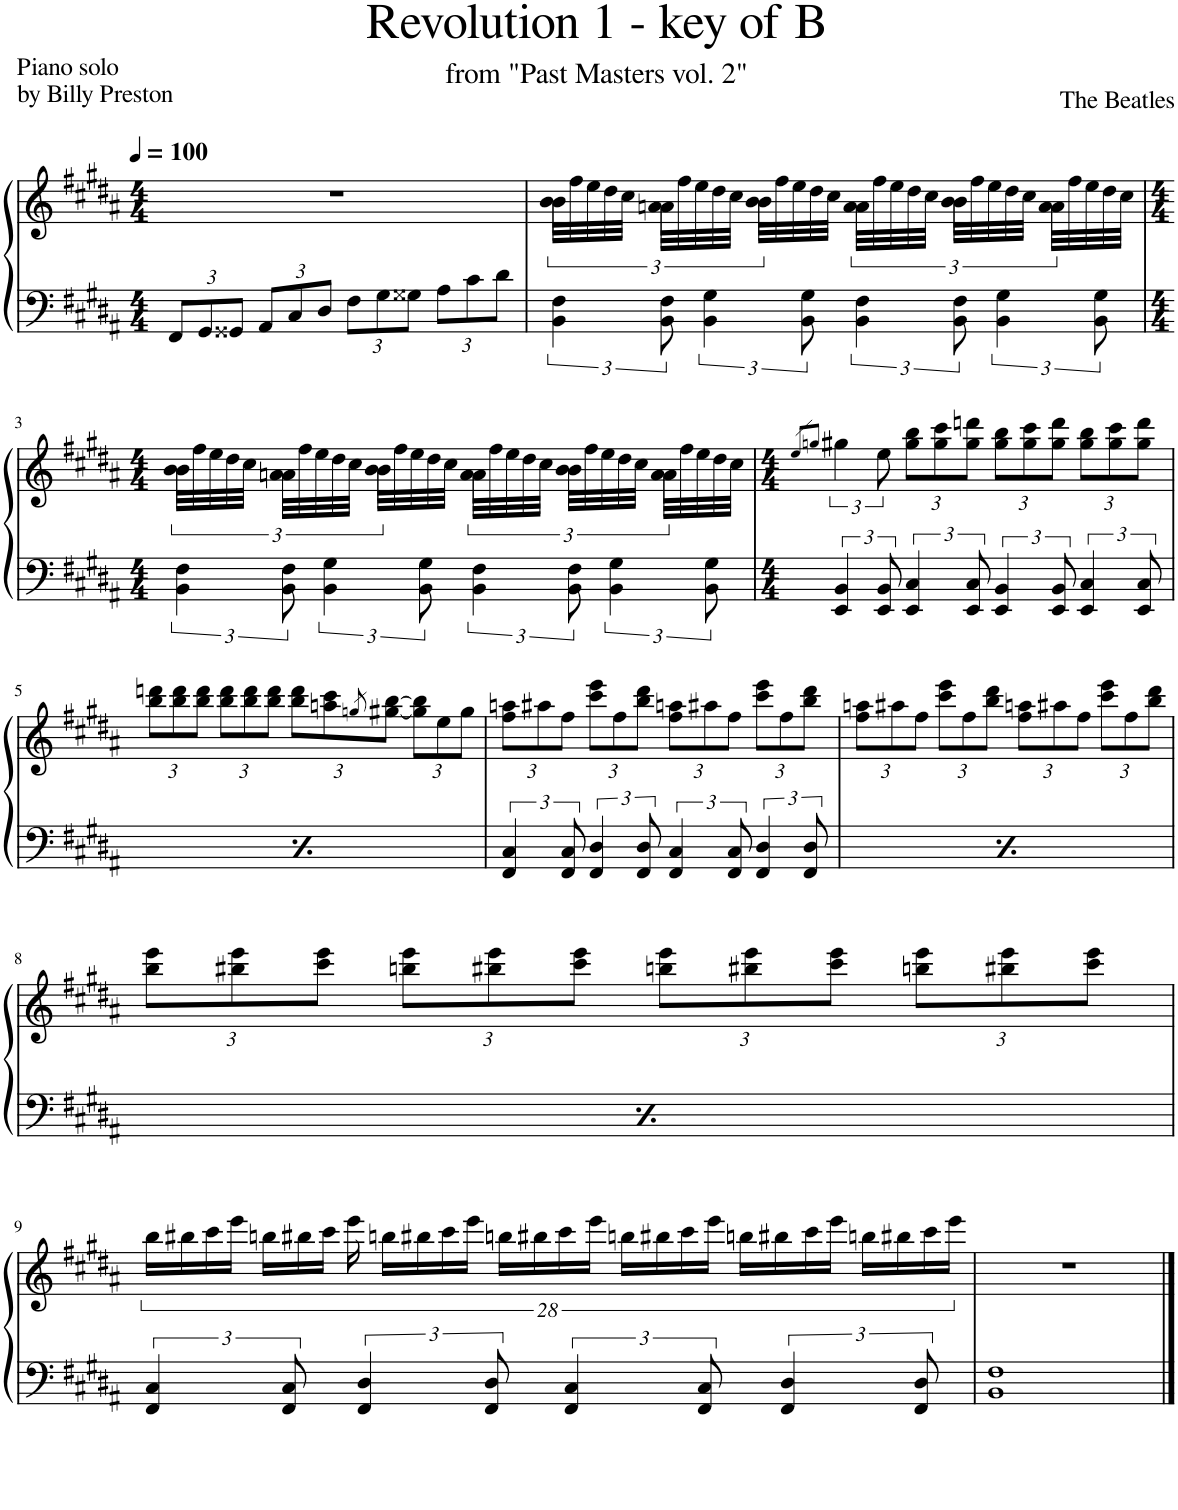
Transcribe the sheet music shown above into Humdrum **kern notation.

**kern	**kern
*part1	*part1
*staff2	*staff1
*I"Piano	*
*I'Pno.	*
*clefF4	*clefG2
*k[f#c#g#d#a#]	*k[f#c#g#d#a#]
*M4/4	*M4/4
*MM100	*MM100
*Xbrackettup	*
=1	=1
12FF#/L	1r
12GG#/	.
12GG##X/J	.
12AA#/L	.
12C#/	.
12D#/J	.
12F#\L	.
12G#\	.
12G##X\J	.
12A#\L	.
12c#\	.
12d#\J	.
=2	=2
*brackettup	*
*	*^
6BB\ 6F#\	6b\	30b\LLL
.	.	30ff#\
.	.	30ee\
.	.	30dd#\
.	.	30cc#\JJJ
12BB\ 12F#\	6an\	30a\LLL
.	.	30ff#\
.	.	30ee\
6BB\ 6G#\	.	.
.	.	30dd#\
.	.	30cc#\JJJ
.	6b\	30b\LLL
.	.	30ff#\
.	.	30ee\
12BB\ 12G#\	.	.
.	.	30dd#\
.	.	30cc#\JJJ
6BB\ 6F#\	6a\	30a\LLL
.	.	30ff#\
.	.	30ee\
.	.	30dd#\
.	.	30cc#\JJJ
12BB\ 12F#\	6b\	30b\LLL
.	.	30ff#\
.	.	30ee\
6BB\ 6G#\	.	.
.	.	30dd#\
.	.	30cc#\JJJ
.	6a\	30a\LLL
.	.	30ff#\
.	.	30ee\
12BB\ 12G#\	.	.
.	.	30dd#\
.	.	30cc#\JJJ
!!LO:LB:g=z	!!
=3	=3	=3
*M4/4	*M4/4	*
6BB\ 6F#\	6b\	30b\LLL
.	.	30ff#\
.	.	30ee\
.	.	30dd#\
.	.	30cc#\JJJ
12BB\ 12F#\	6an\	30a\LLL
.	.	30ff#\
.	.	30ee\
6BB\ 6G#\	.	.
.	.	30dd#\
.	.	30cc#\JJJ
.	6b\	30b\LLL
.	.	30ff#\
.	.	30ee\
12BB\ 12G#\	.	.
.	.	30dd#\
.	.	30cc#\JJJ
6BB\ 6F#\	6a\	30a\LLL
.	.	30ff#\
.	.	30ee\
.	.	30dd#\
.	.	30cc#\JJJ
12BB\ 12F#\	6b\	30b\LLL
.	.	30ff#\
.	.	30ee\
6BB\ 6G#\	.	.
.	.	30dd#\
.	.	30cc#\JJJ
.	6a\	30a\LLL
.	.	30ff#\
.	.	30ee\
12BB\ 12G#\	.	.
.	.	30dd#\
.	.	30cc#\JJJ
*	*v	*v
=4	=4
*M4/4	*M4/4
.	8qee/L
.	8qggn/J
6EE/ 6BB/	6gg#X\
12EE/ 12BB/	12ee\
*	*Xbrackettup
6EE/ 6C#/	12gg#\ 12bb\L
.	12gg#\ 12ccc#\
12EE/ 12C#/	12gg#\ 12dddn\J
6EE/ 6BB/	12gg#\ 12bb\L
.	12gg#\ 12ccc#\
12EE/ 12BB/	12gg#\ 12ddd\J
6EE/ 6C#/	12gg#\ 12bb\L
.	12gg#\ 12ccc#\
12EE/ 12C#/	12gg#\ 12ddd\J
!!LO:LB:g=z
=5	=5
6EE/ 6BB/	12bb\ 12dddn\L
.	12bb\ 12ddd\
12EE/ 12BB/	12bb\ 12ddd\J
6EE/ 6C#/	12bb\ 12ddd\L
.	12bb\ 12ddd\
12EE/ 12C#/	12bb\ 12ddd\J
6EE/ 6BB/	12bb\ 12ddd\L
.	12aan\ 12ccc#\
.	8qggn/
12EE/ 12BB/	[12gg#X\ [12bb\J
6EE/ 6C#/	12gg#\] 12bb\]L
.	12ee\
12EE/ 12C#/	12gg#\J
=6	=6
6FF#/ 6C#/	12ff#\ 12aan\L
.	12aa#X\
12FF#/ 12C#/	12ff#\J
6FF#/ 6D#/	12ccc#\ 12eee\L
.	12ff#\
12FF#/ 12D#/	12bb\ 12ddd#\J
6FF#/ 6C#/	12ff#\ 12aan\L
.	12aa#X\
12FF#/ 12C#/	12ff#\J
6FF#/ 6D#/	12ccc#\ 12eee\L
.	12ff#\
12FF#/ 12D#/	12bb\ 12ddd#\J
=7	=7
6FF#/ 6C#/	12ff#\ 12aan\L
.	12aa#X\
12FF#/ 12C#/	12ff#\J
6FF#/ 6D#/	12ccc#\ 12eee\L
.	12ff#\
12FF#/ 12D#/	12bb\ 12ddd#\J
6FF#/ 6C#/	12ff#\ 12aan\L
.	12aa#X\
12FF#/ 12C#/	12ff#\J
6FF#/ 6D#/	12ccc#\ 12eee\L
.	12ff#\
12FF#/ 12D#/	12bb\ 12ddd#\J
!!LO:LB:g=z
=8	=8
6FF#/ 6C#/	12bb\ 12eee\L
.	12bb#X\ 12eee\
12FF#/ 12C#/	12ccc#\ 12eee\J
6FF#/ 6D#/	12bbn\ 12eee\L
.	12bb#X\ 12eee\
12FF#/ 12D#/	12ccc#\ 12eee\J
6FF#/ 6C#/	12bbn\ 12eee\L
.	12bb#X\ 12eee\
12FF#/ 12C#/	12ccc#\ 12eee\J
6FF#/ 6D#/	12bbn\ 12eee\L
.	12bb#X\ 12eee\
12FF#/ 12D#/	12ccc#\ 12eee\J
!!LO:LB:g=z
=9	=9
*	*brackettup
6FF#/ 6C#/	28bb\LL
.	28bb#X\
.	28ccc#\
.	28eee\JJ
.	28bbn\LL
12FF#/ 12C#/	.
.	28bb#X\
.	28ccc#\JJ
6FF#/ 6D#/	28eee\
.	28bbn\LL
.	28bb#X\
.	28ccc#\
.	28eee\JJ
12FF#/ 12D#/	.
.	28bbn\LL
.	28bb#X\
6FF#/ 6C#/	28ccc#\
.	28eee\JJ
.	28bbn\LL
.	28bb#X\
.	28ccc#\
12FF#/ 12C#/	.
.	28eee\JJ
.	28bbn\LL
6FF#/ 6D#/	28bb#X\
.	28ccc#\
.	28eee\JJ
.	28bbn\LL
.	28bb#X\
12FF#/ 12D#/	.
.	28ccc#\
.	28eee\JJ
=10	=10
1BB 1F#	1r
==	==
*-	*-
